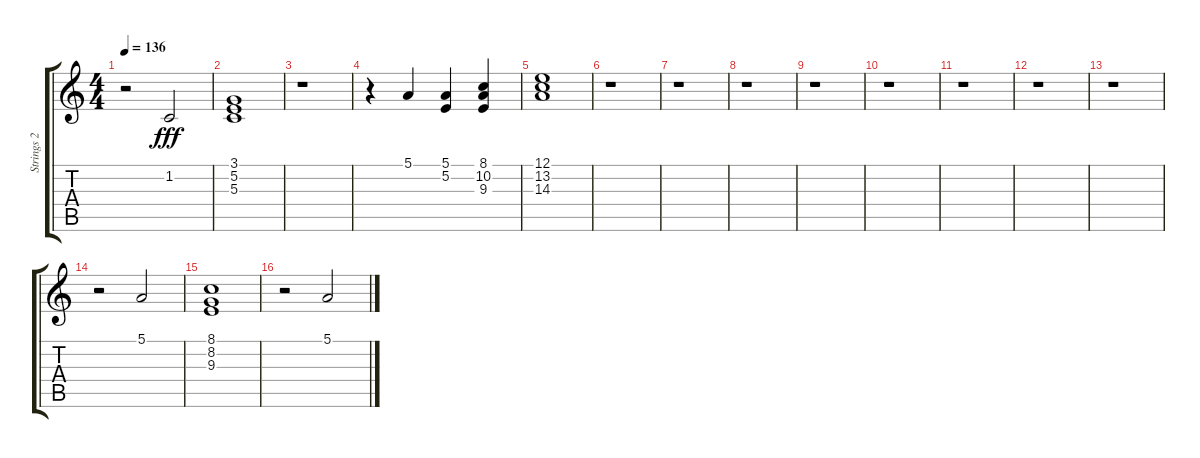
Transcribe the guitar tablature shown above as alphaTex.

\track ("Strings 2" "Strings 2") {instrument synthstrings1}
\staff {score tabs}
\tuning (E4 B3 G3 D3 A2 E2) {hide}
\ts (4 4)
\tempo 136
\clef g2
\ks c
r.2{dy fff} 1.2.2 |
(3.1 5.2 5.3).1 |
r.1 |
r.4 5.1.4 (5.1 5.2).4 (8.1 10.2 9.3).4 |
(12.1 13.2 14.3).1 |
r.1 |
r.1 |
r.1 |
r.1 |
r.1 |
r.1 |
r.1 |
r.1 |
r.2 5.1.2{instrument pizzicatostrings} |
(8.1 8.2 9.3).1 |
r.2 5.1.2
